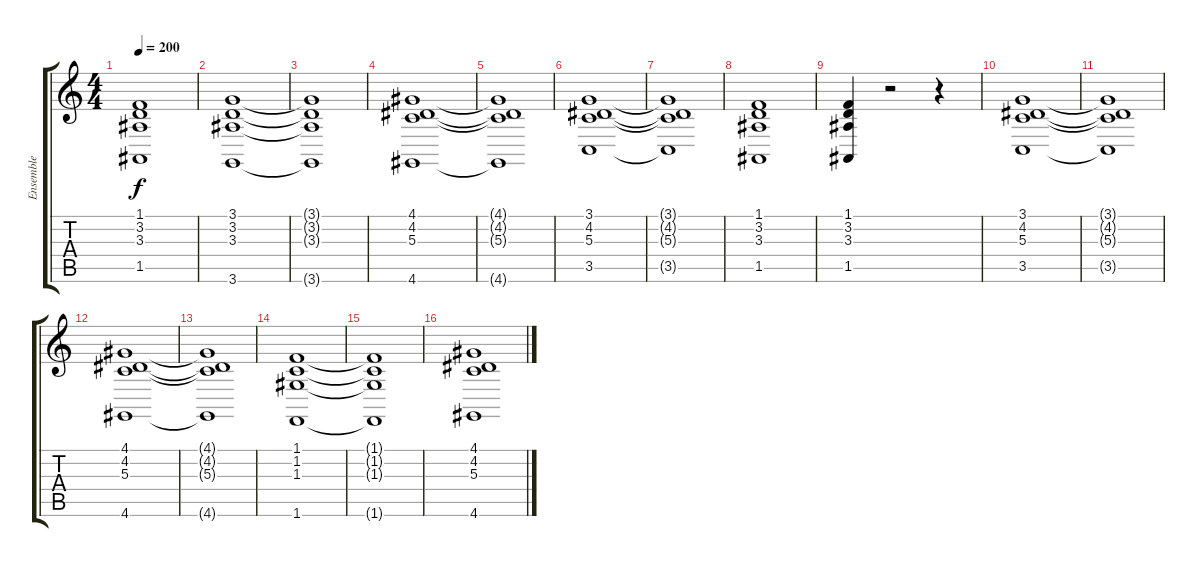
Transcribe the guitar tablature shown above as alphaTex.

\track ("Ensemble" "Ensemble") {instrument stringensemble1}
\staff {score tabs}
\tuning (E4 B3 G3 D3 A2 E2) {hide}
\ts (4 4)
\tempo 200
\clef g2
\ks c
(1.1{t} 3.2{t} 3.3{t} 1.5{t}).1{dy f} |
(3.1 3.2 3.3 3.6).1 |
(3.1{t} 3.2{t} 3.3{t} 3.6{t}).1 |
(4.1 4.2 5.3 4.6).1 |
(4.1{t} 4.2{t} 5.3{t} 4.6{t}).1 |
(3.1 4.2 5.3 3.5).1 |
(3.1{t} 4.2{t} 5.3{t} 3.5{t}).1 |
(1.1 3.2 3.3 1.5).1 |
(1.1 3.2 3.3 1.5).4 r.2 r.4 |
\section ("" "")
(3.1 4.2 5.3 3.5).1 |
(3.1{t} 4.2{t} 5.3{t} 3.5{t}).1 |
(4.1 4.2 5.3 4.6).1 |
(4.1{t} 4.2{t} 5.3{t} 4.6{t}).1 |
(1.1 1.2 1.3 1.6).1 |
(1.1{t} 1.2{t} 1.3{t} 1.6{t}).1 |
(4.1 4.2 5.3 4.6).1
